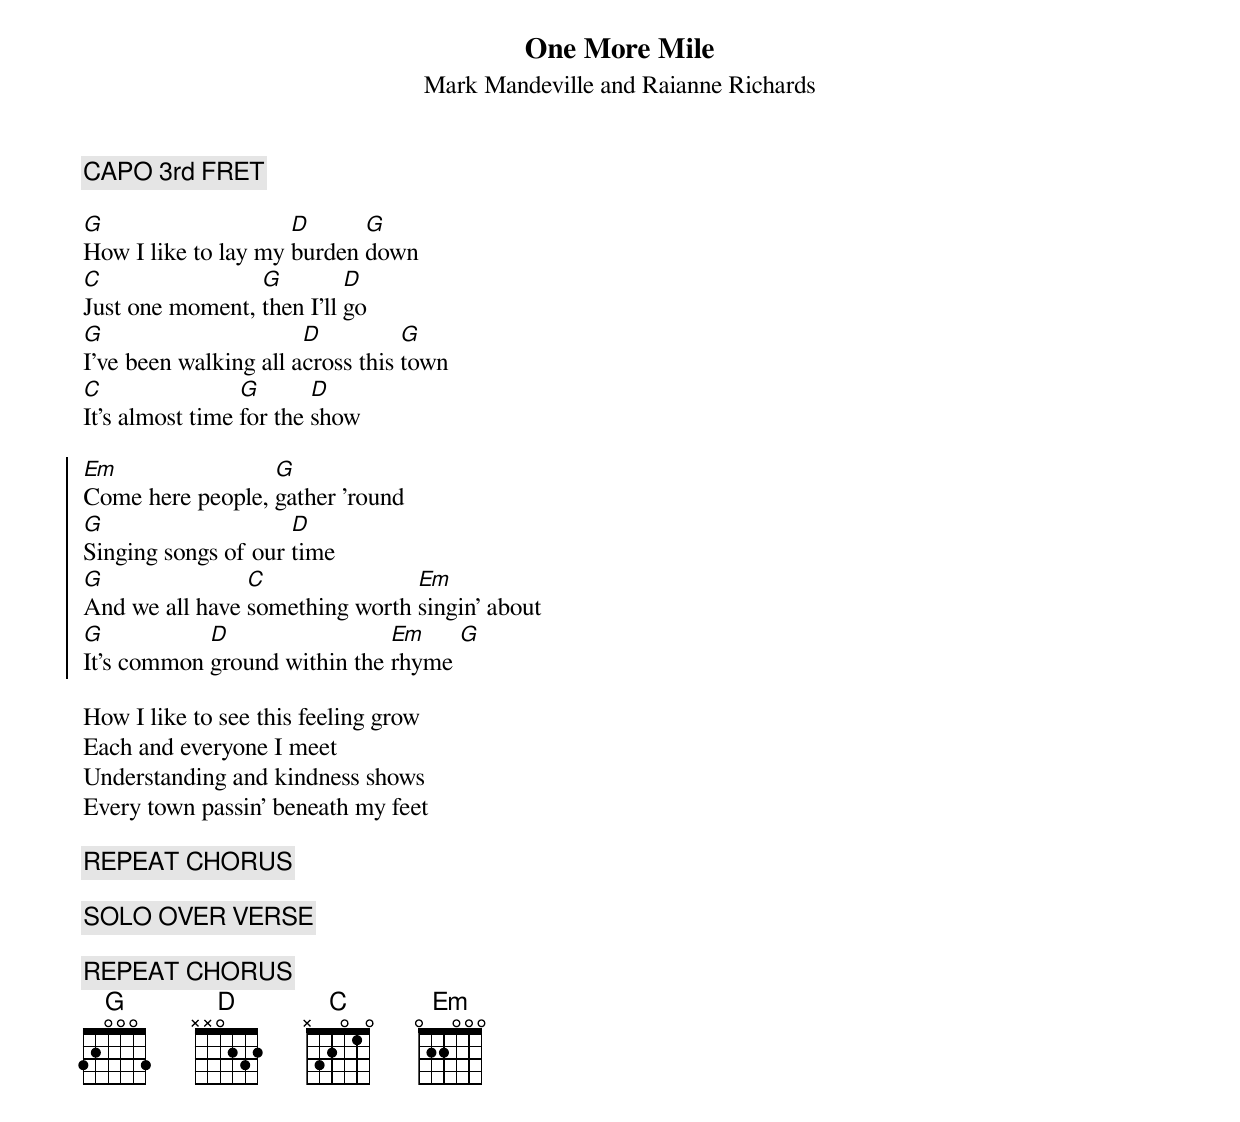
{t: One More Mile}
{st: Mark Mandeville and Raianne Richards}

{c: CAPO 3rd FRET}

[G]How I like to lay my [D]burden [G]down
[C]Just one moment, [G]then I'll [D]go
[G]I've been walking all a[D]cross this [G]town
[C]It's almost time [G]for the [D]show

{soc}
[Em]Come here people, [G]gather 'round
[G]Singing songs of our [D]time
[G]And we all have [C]something worth [Em]singin' about
[G]It's common [D]ground within the [Em]rhyme [G]
{eoc}

How I like to see this feeling grow
Each and everyone I meet
Understanding and kindness shows
Every town passin' beneath my feet

{c: REPEAT CHORUS}

{c: SOLO OVER VERSE}

{c: REPEAT CHORUS}
